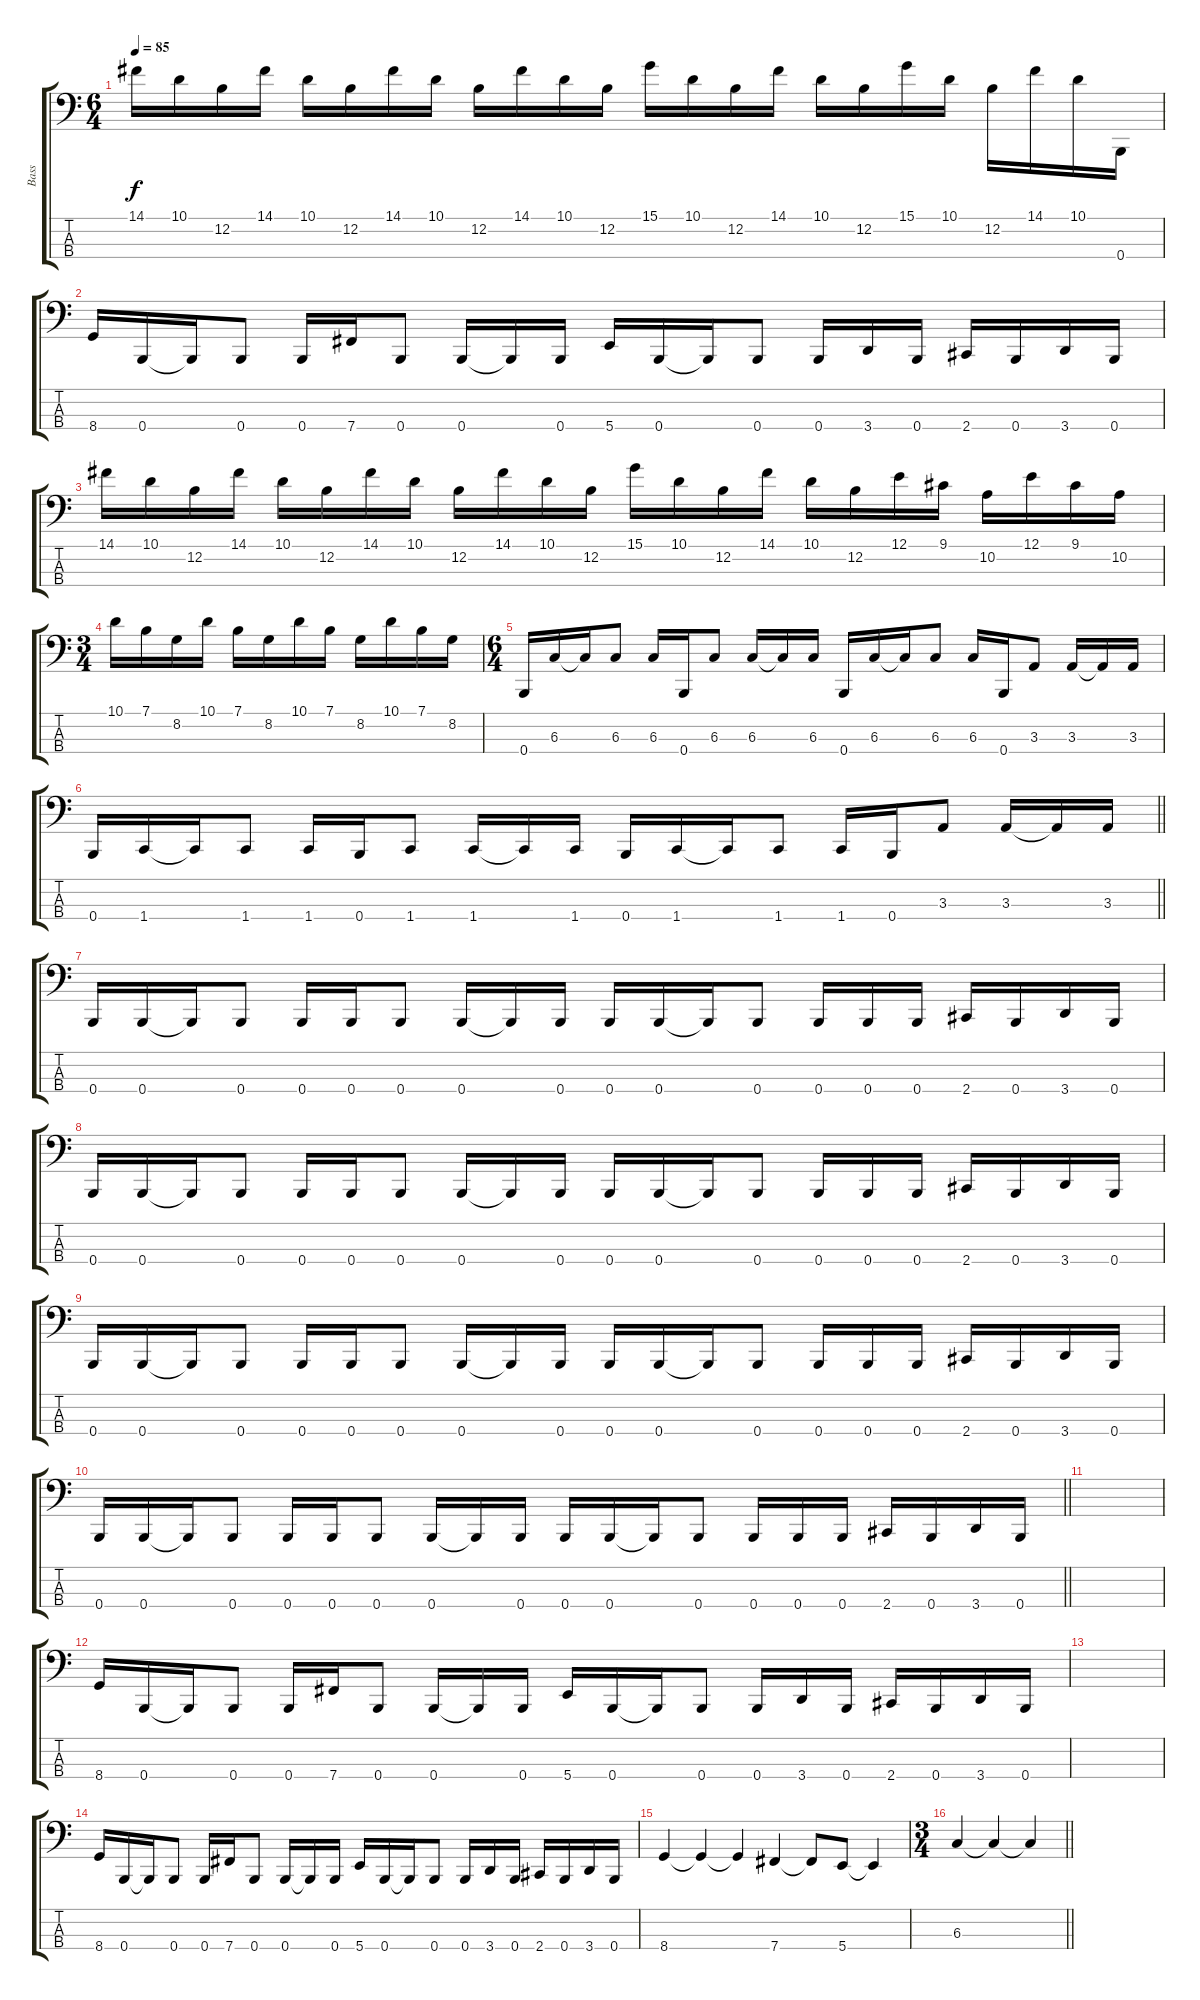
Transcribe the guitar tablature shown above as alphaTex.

\track ("Bass" "Bass") {instrument electricbassfinger}
\staff {score tabs}
\tuning (E2 B1 Gb1 B0) {hide}
\ts (6 4)
\tempo 85
\clef f4
\ks c
14.1.16{dy f} 10.1.16 12.2.16 14.1.16 10.1.16 12.2.16 14.1.16 10.1.16 12.2.16 14.1.16 10.1.16 12.2.16 15.1.16 10.1.16 12.2.16 14.1.16 10.1.16 12.2.16 15.1.16 10.1.16 12.2.16 14.1.16 10.1.16 0.4.16 |
8.4.16 0.4.16 0.4{t}.16 0.4.8 0.4.16 7.4.16 0.4.8 0.4.16 0.4{t}.16 0.4.16 5.4.16 0.4.16 0.4{t}.16 0.4.8 0.4.16 3.4.16 0.4.16 2.4.16 0.4.16 3.4.16 0.4.16 |
14.1.16 10.1.16 12.2.16 14.1.16 10.1.16 12.2.16 14.1.16 10.1.16 12.2.16 14.1.16 10.1.16 12.2.16 15.1.16 10.1.16 12.2.16 14.1.16 10.1.16 12.2.16 12.1.16 9.1.16 10.2.16 12.1.16 9.1.16 10.2.16 |
\ts (3 4)
10.1.16 7.1.16 8.2.16 10.1.16 7.1.16 8.2.16 10.1.16 7.1.16 8.2.16 10.1.16 7.1.16 8.2.16 |
\ts (6 4)
0.4.16 6.3.16 6.3{t}.16 6.3.8 6.3.16 0.4.16 6.3.8 6.3.16 6.3{t}.16 6.3.16 0.4.16 6.3.16 6.3{t}.16 6.3.8 6.3.16 0.4.16 3.3.8 3.3.16 3.3{t}.16 3.3.16 |
\barLineRight lightlight
0.4.16 1.4.16 1.4{t}.16 1.4.8 1.4.16 0.4.16 1.4.8 1.4.16 1.4{t}.16 1.4.16 0.4.16 1.4.16 1.4{t}.16 1.4.8 1.4.16 0.4.16 3.3.8 3.3.16 3.3{t}.16 3.3.16 |
\section ("" "")
0.4.16 0.4.16 0.4{t}.16 0.4.8 0.4.16 0.4.16 0.4.8 0.4.16 0.4{t}.16 0.4.16 0.4.16 0.4.16 0.4{t}.16 0.4.8 0.4.16 0.4.16 0.4.16 2.4.16 0.4.16 3.4.16 0.4.16 |
0.4.16 0.4.16 0.4{t}.16 0.4.8 0.4.16 0.4.16 0.4.8 0.4.16 0.4{t}.16 0.4.16 0.4.16 0.4.16 0.4{t}.16 0.4.8 0.4.16 0.4.16 0.4.16 2.4.16 0.4.16 3.4.16 0.4.16 |
0.4.16 0.4.16 0.4{t}.16 0.4.8 0.4.16 0.4.16 0.4.8 0.4.16 0.4{t}.16 0.4.16 0.4.16 0.4.16 0.4{t}.16 0.4.8 0.4.16 0.4.16 0.4.16 2.4.16 0.4.16 3.4.16 0.4.16 |
\barLineRight lightlight
0.4.16 0.4.16 0.4{t}.16 0.4.8 0.4.16 0.4.16 0.4.8 0.4.16 0.4{t}.16 0.4.16 0.4.16 0.4.16 0.4{t}.16 0.4.8 0.4.16 0.4.16 0.4.16 2.4.16 0.4.16 3.4.16 0.4.16 |
\section ("" "")
|
8.4.16 0.4.16 0.4{t}.16 0.4.8 0.4.16 7.4.16 0.4.8 0.4.16 0.4{t}.16 0.4.16 5.4.16 0.4.16 0.4{t}.16 0.4.8 0.4.16 3.4.16 0.4.16 2.4.16 0.4.16 3.4.16 0.4.16 |
|
8.4.16 0.4.16 0.4{t}.16 0.4.8 0.4.16 7.4.16 0.4.8 0.4.16 0.4{t}.16 0.4.16 5.4.16 0.4.16 0.4{t}.16 0.4.8 0.4.16 3.4.16 0.4.16 2.4.16 0.4.16 3.4.16 0.4.16 |
8.4.4 8.4{t}.4 8.4{t}.4 7.4.4 7.4{t}.8 5.4.8 5.4{t}.4 |
\ts (3 4)
\barLineRight lightlight
6.3.4 6.3{t}.4 6.3{t}.4
